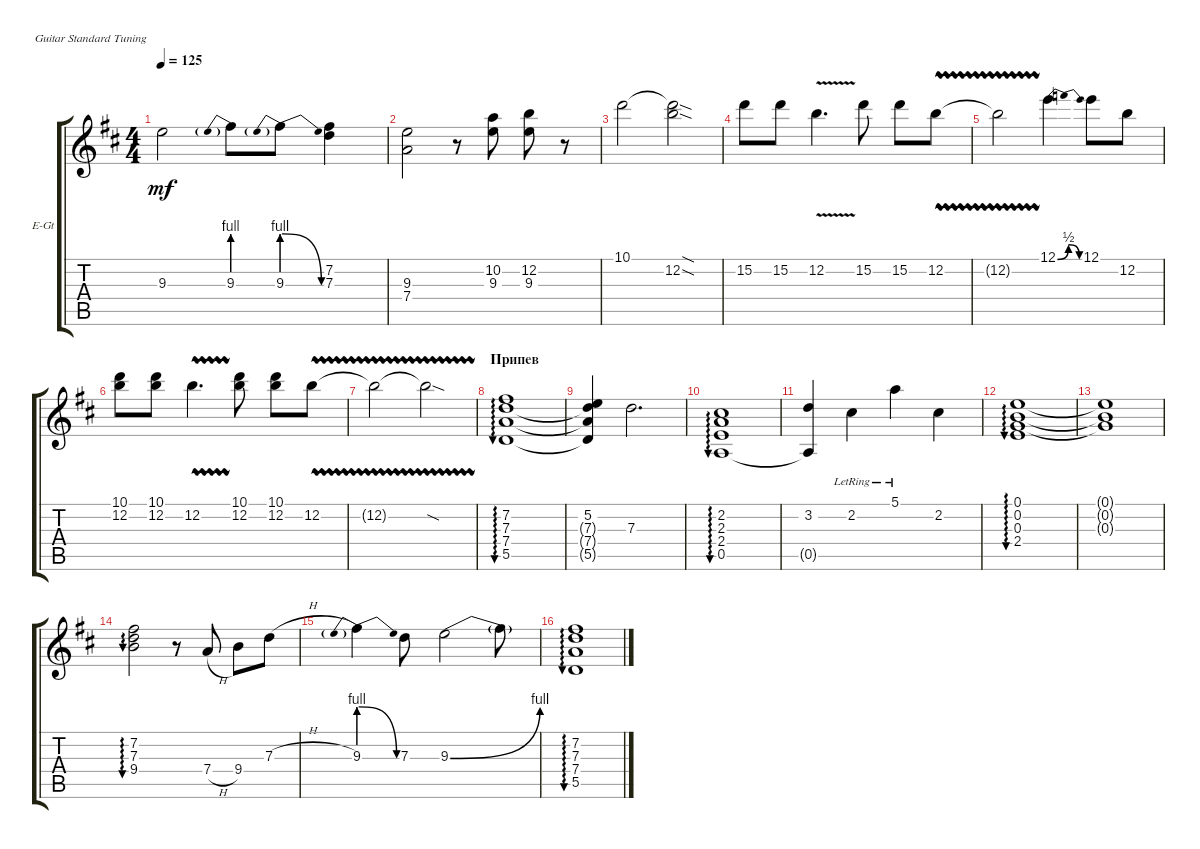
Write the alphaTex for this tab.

\defaultSystemsLayout 4
\bracketExtendMode groupsimilarinstruments
\firstSystemTrackNameOrientation horizontal
\otherSystemsTrackNameOrientation horizontal
\track ("Electric Guitar" "E-Gt") {instrument overdrivenguitar}
\staff {score tabs}
\tuning (E4 B3 G3 D3 A2 E2)
\ts (4 4)
\tempo 125
\clef g2
\scale
0.333333
\ks bminor
9.3{t}.2{dy mf} 9.3{be (prebend 0 4 60 4)}.8 9.3{be (prebendrelease 0 4 6.6 0)}.8 (7.3 7.2).4 |
\scale
0.333333 (9.3 7.4).2 r.8 (9.3 10.2).8 (12.2 9.3).8 r.8 |
\scale
0.333333 10.1.2 (12.2{sod} 10.1{sod t}).2 |
\scale
0.333333 15.2.8 15.2.8 12.2{v}.4{d} 15.2.8 15.2.8 12.2{vw}.8 |
\scale
0.333333 12.2{vw t}.2 12.1{be (bendrelease 22.8 0 34.8 2 51.6 2 59.4 0)}.4 12.1.8 12.2.8 |
\scale
0.333333 (10.1 12.2).8 (10.1 12.2).8 12.2{vw}.4{d} (10.1 12.2).8 (10.1 12.2).8 12.2{vw}.8 |
12.2{vw t}.2 12.2{vw sod t}.2 |
\section ("" "Припев")
(5.5 7.4 7.3 7.2).1{au 0} |
(5.5{t} 7.4{t} 7.3{t} 5.2).4 7.3.2{d} |
(0.5 2.4 2.3 2.2).1{au 0} |
(0.5{t} 3.2).4 2.2{lr}.4 5.1{lr}.4 2.2.4 |
(0.3 0.2 0.1 2.4).1{au 0} |
(0.3{t} 0.2{t} 0.1{t}).1 |
(7.2 7.3 9.4).2{au 0} r.8 7.4{h}.8 9.4.8 7.3{h}.8 |
9.3{be (prebendrelease 0 4 22.2 0)}.4 7.3.8 9.3{be (bend 0 0 27 4)}.2 9.3{t}.8 |
(5.5 7.4 7.3 7.2).1{au 0}
